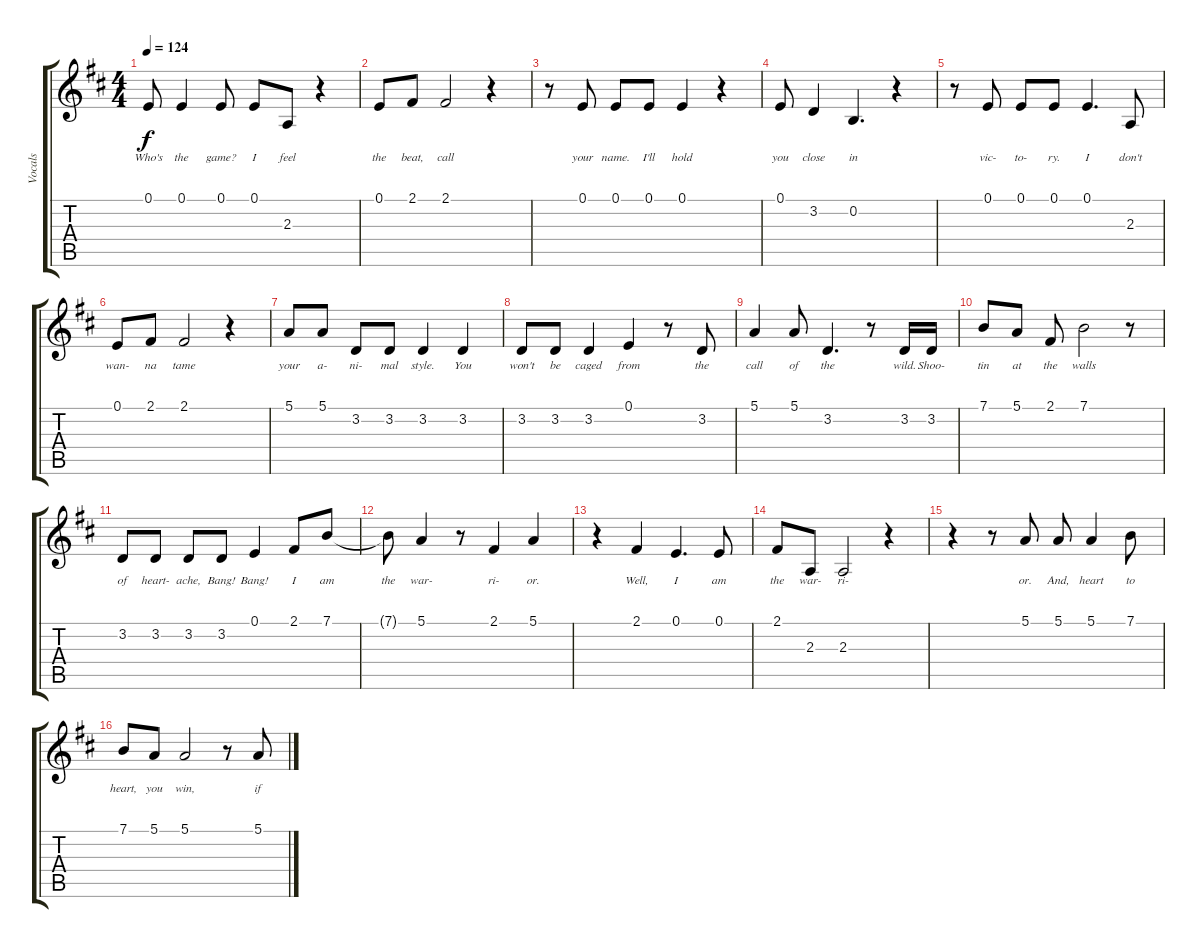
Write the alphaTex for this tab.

\track ("Vocals" "Vocals") {instrument flute}
\staff {score tabs}
\tuning (E4 B3 G3 D3 A2 E2) {hide}
\ts (4 4)
\tempo 124
\clef g2
\ks d
0.1{t}.8{lyrics (0 "Who's") lyrics (1 "") lyrics (2 "") lyrics (3 "") lyrics (4 "") dy f} 0.1.4{lyrics (0 "the") lyrics (1 "") lyrics (2 "") lyrics (3 "") lyrics (4 "")} 0.1.8{lyrics (0 "game?") lyrics (1 "") lyrics (2 "") lyrics (3 "") lyrics (4 "")} 0.1.8{lyrics (0 "I") lyrics (1 "") lyrics (2 "") lyrics (3 "") lyrics (4 "")} 2.3.8{lyrics (0 "feel") lyrics (1 "") lyrics (2 "") lyrics (3 "") lyrics (4 "")} r.4 |
0.1.8{lyrics (0 "the") lyrics (1 "") lyrics (2 "") lyrics (3 "") lyrics (4 "")} 2.1.8{lyrics (0 "beat,") lyrics (1 "") lyrics (2 "") lyrics (3 "") lyrics (4 "")} 2.1.2{lyrics (0 "call") lyrics (1 "") lyrics (2 "") lyrics (3 "") lyrics (4 "")} r.4 |
r.8 0.1.8{lyrics (0 "your") lyrics (1 "") lyrics (2 "") lyrics (3 "") lyrics (4 "")} 0.1.8{lyrics (0 "name.") lyrics (1 "") lyrics (2 "") lyrics (3 "") lyrics (4 "")} 0.1.8{lyrics (0 "I'll") lyrics (1 "") lyrics (2 "") lyrics (3 "") lyrics (4 "")} 0.1.4{lyrics (0 "hold") lyrics (1 "") lyrics (2 "") lyrics (3 "") lyrics (4 "")} r.4 |
0.1.8{lyrics (0 "you") lyrics (1 "") lyrics (2 "") lyrics (3 "") lyrics (4 "")} 3.2.4{lyrics (0 "close") lyrics (1 "") lyrics (2 "") lyrics (3 "") lyrics (4 "")} 0.2.4{d lyrics (0 "in") lyrics (1 "") lyrics (2 "") lyrics (3 "") lyrics (4 "")} r.4 |
r.8 0.1.8{lyrics (0 "vic-") lyrics (1 "") lyrics (2 "") lyrics (3 "") lyrics (4 "")} 0.1.8{lyrics (0 "to-") lyrics (1 "") lyrics (2 "") lyrics (3 "") lyrics (4 "")} 0.1.8{lyrics (0 "ry.") lyrics (1 "") lyrics (2 "") lyrics (3 "") lyrics (4 "")} 0.1.4{d lyrics (0 "I") lyrics (1 "") lyrics (2 "") lyrics (3 "") lyrics (4 "")} 2.3.8{lyrics (0 "don't") lyrics (1 "") lyrics (2 "") lyrics (3 "") lyrics (4 "")} |
0.1.8{lyrics (0 "wan-") lyrics (1 "") lyrics (2 "") lyrics (3 "") lyrics (4 "")} 2.1.8{lyrics (0 "na") lyrics (1 "") lyrics (2 "") lyrics (3 "") lyrics (4 "")} 2.1.2{lyrics (0 "tame") lyrics (1 "") lyrics (2 "") lyrics (3 "") lyrics (4 "")} r.4 |
5.1.8{lyrics (0 "your") lyrics (1 "") lyrics (2 "") lyrics (3 "") lyrics (4 "")} 5.1.8{lyrics (0 "a-") lyrics (1 "") lyrics (2 "") lyrics (3 "") lyrics (4 "")} 3.2.8{lyrics (0 "ni-") lyrics (1 "") lyrics (2 "") lyrics (3 "") lyrics (4 "")} 3.2.8{lyrics (0 "mal") lyrics (1 "") lyrics (2 "") lyrics (3 "") lyrics (4 "")} 3.2.4{lyrics (0 "style.") lyrics (1 "") lyrics (2 "") lyrics (3 "") lyrics (4 "")} 3.2.4{lyrics (0 "You") lyrics (1 "") lyrics (2 "") lyrics (3 "") lyrics (4 "")} |
3.2.8{lyrics (0 "won't") lyrics (1 "") lyrics (2 "") lyrics (3 "") lyrics (4 "")} 3.2.8{lyrics (0 "be") lyrics (1 "") lyrics (2 "") lyrics (3 "") lyrics (4 "")} 3.2.4{lyrics (0 "caged") lyrics (1 "") lyrics (2 "") lyrics (3 "") lyrics (4 "")} 0.1.4{lyrics (0 "from") lyrics (1 "") lyrics (2 "") lyrics (3 "") lyrics (4 "")} r.8 3.2.8{lyrics (0 "the") lyrics (1 "") lyrics (2 "") lyrics (3 "") lyrics (4 "")} |
5.1.4{lyrics (0 "call") lyrics (1 "") lyrics (2 "") lyrics (3 "") lyrics (4 "")} 5.1.8{lyrics (0 "of") lyrics (1 "") lyrics (2 "") lyrics (3 "") lyrics (4 "")} 3.2.4{d lyrics (0 "the") lyrics (1 "") lyrics (2 "") lyrics (3 "") lyrics (4 "")} r.8 3.2.16{lyrics (0 "wild.") lyrics (1 "") lyrics (2 "") lyrics (3 "") lyrics (4 "")} 3.2.16{lyrics (0 "Shoo-") lyrics (1 "") lyrics (2 "") lyrics (3 "") lyrics (4 "")} |
7.1.8{lyrics (0 "tin") lyrics (1 "") lyrics (2 "") lyrics (3 "") lyrics (4 "")} 5.1.8{lyrics (0 "at") lyrics (1 "") lyrics (2 "") lyrics (3 "") lyrics (4 "")} 2.1.8{lyrics (0 "the") lyrics (1 "") lyrics (2 "") lyrics (3 "") lyrics (4 "")} 7.1.2{lyrics (0 "walls") lyrics (1 "") lyrics (2 "") lyrics (3 "") lyrics (4 "")} r.8 |
3.2.8{lyrics (0 "of") lyrics (1 "") lyrics (2 "") lyrics (3 "") lyrics (4 "")} 3.2.8{lyrics (0 "heart-") lyrics (1 "") lyrics (2 "") lyrics (3 "") lyrics (4 "")} 3.2.8{lyrics (0 "ache,") lyrics (1 "") lyrics (2 "") lyrics (3 "") lyrics (4 "")} 3.2.8{lyrics (0 "Bang!") lyrics (1 "") lyrics (2 "") lyrics (3 "") lyrics (4 "")} 0.1.4{lyrics (0 "Bang!") lyrics (1 "") lyrics (2 "") lyrics (3 "") lyrics (4 "")} 2.1.8{lyrics (0 "I") lyrics (1 "") lyrics (2 "") lyrics (3 "") lyrics (4 "")} 7.1.8{lyrics (0 "am") lyrics (1 "") lyrics (2 "") lyrics (3 "") lyrics (4 "")} |
7.1{t}.8{lyrics (0 "the") lyrics (1 "") lyrics (2 "") lyrics (3 "") lyrics (4 "")} 5.1.4{lyrics (0 "war-") lyrics (1 "") lyrics (2 "") lyrics (3 "") lyrics (4 "")} r.8 2.1.4{lyrics (0 "ri-") lyrics (1 "") lyrics (2 "") lyrics (3 "") lyrics (4 "")} 5.1.4{lyrics (0 "or.") lyrics (1 "") lyrics (2 "") lyrics (3 "") lyrics (4 "")} |
r.4 2.1.4{lyrics (0 "Well,") lyrics (1 "") lyrics (2 "") lyrics (3 "") lyrics (4 "")} 0.1.4{d lyrics (0 "I") lyrics (1 "") lyrics (2 "") lyrics (3 "") lyrics (4 "")} 0.1.8{lyrics (0 "am") lyrics (1 "") lyrics (2 "") lyrics (3 "") lyrics (4 "")} |
2.1.8{lyrics (0 "the") lyrics (1 "") lyrics (2 "") lyrics (3 "") lyrics (4 "")} 2.3.8{lyrics (0 "war-") lyrics (1 "") lyrics (2 "") lyrics (3 "") lyrics (4 "")} 2.3.2{lyrics (0 "ri-") lyrics (1 "") lyrics (2 "") lyrics (3 "") lyrics (4 "")} r.4 |
r.4 r.8 5.1.8{lyrics (0 "or.") lyrics (1 "") lyrics (2 "") lyrics (3 "") lyrics (4 "")} 5.1.8{lyrics (0 "And,") lyrics (1 "") lyrics (2 "") lyrics (3 "") lyrics (4 "")} 5.1.4{lyrics (0 "heart") lyrics (1 "") lyrics (2 "") lyrics (3 "") lyrics (4 "")} 7.1.8{lyrics (0 "to") lyrics (1 "") lyrics (2 "") lyrics (3 "") lyrics (4 "")} |
7.1.8{lyrics (0 "heart,") lyrics (1 "") lyrics (2 "") lyrics (3 "") lyrics (4 "")} 5.1.8{lyrics (0 "you") lyrics (1 "") lyrics (2 "") lyrics (3 "") lyrics (4 "")} 5.1.2{lyrics (0 "win,") lyrics (1 "") lyrics (2 "") lyrics (3 "") lyrics (4 "")} r.8 5.1.8{lyrics (0 "if") lyrics (1 "") lyrics (2 "") lyrics (3 "") lyrics (4 "")}
